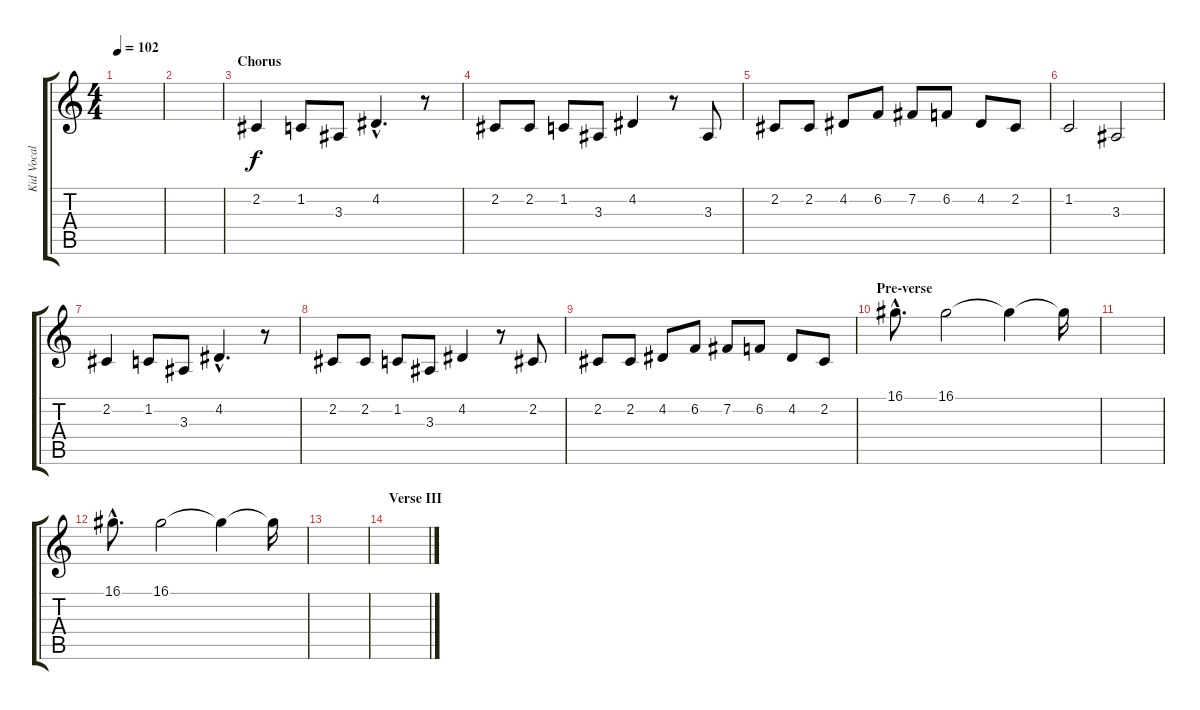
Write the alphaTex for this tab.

\track ("Kid Vocal" "Kid Vocal") {instrument altosax}
\staff {score tabs}
\tuning (E4 B3 G3 D3 A2 E2) {hide}
\ts (4 4)
\tempo 102
\clef g2
\ks c
|
|
\section ("" "Chorus")
2.2.4 1.2.8 3.3.8 4.2{hac}.4{d} r.8 |
2.2.8 2.2.8 1.2.8 3.3.8 4.2.4 r.8 3.3.8 |
2.2.8 2.2.8 4.2.8 6.2.8 7.2.8 6.2.8 4.2.8 2.2.8 |
1.2.2 3.3.2 |
2.2.4 1.2.8 3.3.8 4.2{hac}.4{d} r.8 |
2.2.8 2.2.8 1.2.8 3.3.8 4.2.4 r.8 2.2.8 |
2.2.8 2.2.8 4.2.8 6.2.8 7.2.8 6.2.8 4.2.8 2.2.8 |
\section ("" "Pre-verse")
16.1{hac}.8{d} 16.1.2 16.1{t}.4 16.1{t}.16 |
|
16.1{hac}.8{d} 16.1.2 16.1{t}.4 16.1{t}.16 |
|
\section ("" "Verse III")
